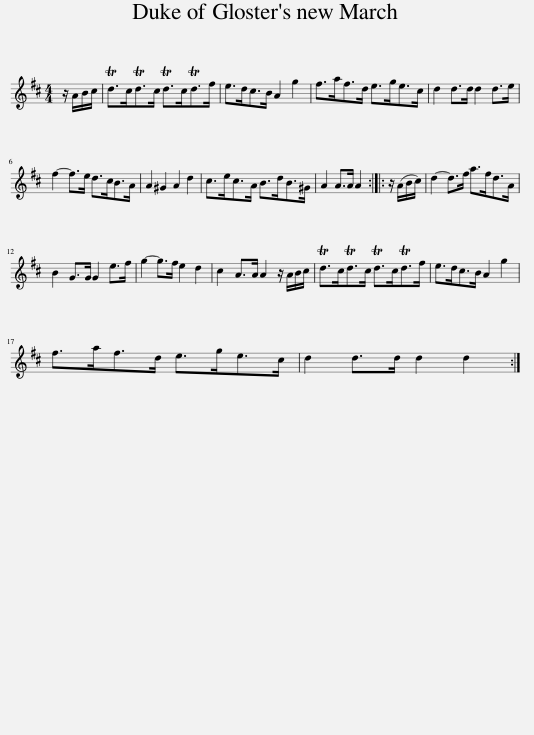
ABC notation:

X:1
L:1/8
M:4/4
I:linebreak $
K:D
V:1 treble
V:1
 z/ A/B/c/ | Td>cTd>c Td>cTd>f | e>dc>B A2 g2 | f>af>d e>ge>c | d2 d>d d2 d>e |$ %5
 f2- f>e d>cB>A | A2 ^G2 A2 d2 | c>ec>A B>dB>^G | A2 A>A A2 :: z/ (A/B/c/) | %10
 d2- d>f a>fd>A |$ B2 G>G G2 e>f | g2- g>f e2 d2 | c2 A>A A2 z/ A/B/c/ | Td>cTd>c Td>cTd>f | %15
 e>dc>B A2 g2 |$ f>af>d e>ge>c | d2 d>d d2 d2 :| %18
